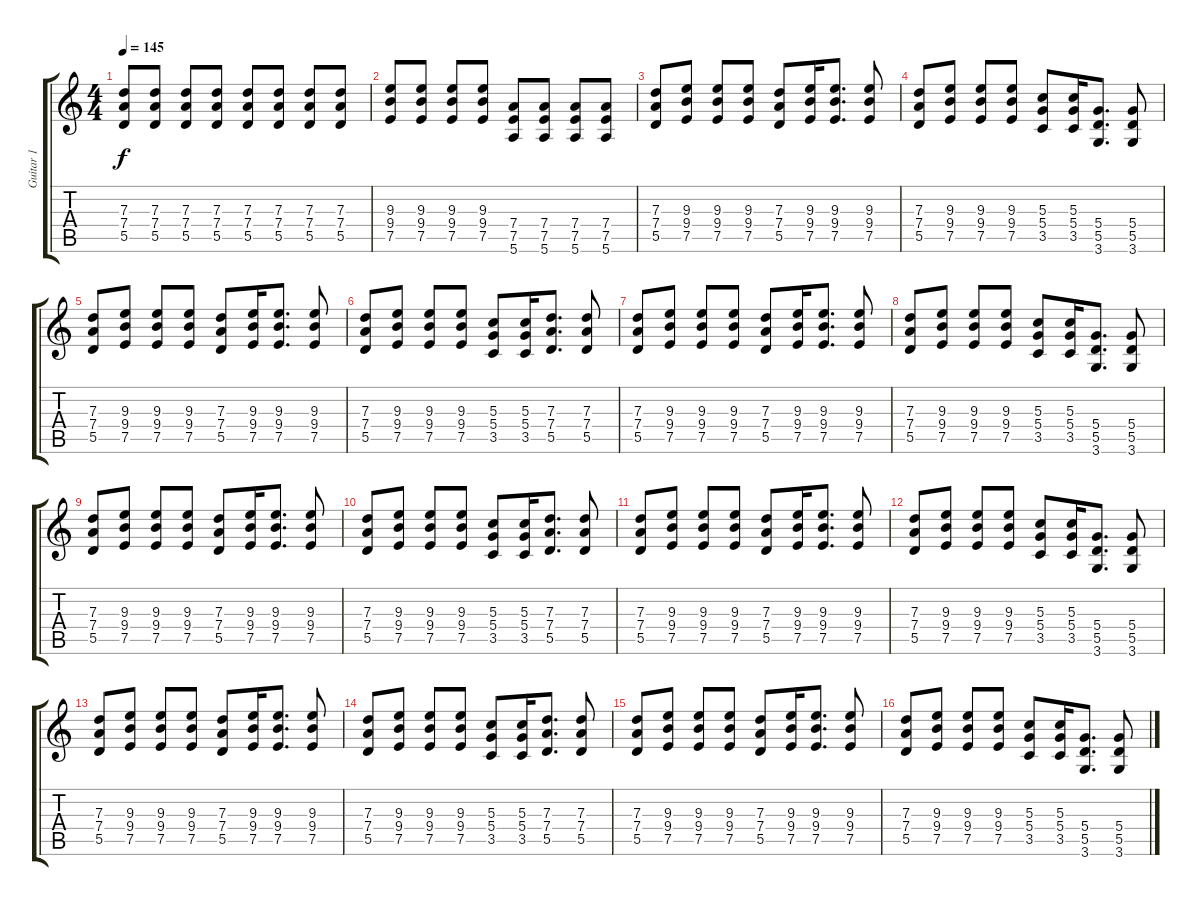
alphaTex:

\track ("Guitar 1" "Guitar 1") {instrument distortionguitar}
\staff {score tabs}
\tuning (E4 B3 G3 D3 A2 E2) {hide}
\ts (4 4)
\tempo 145
\clef g2
\ks c
(7.3 7.4 5.5).8{dy f} (7.3 7.4 5.5).8 (7.3 7.4 5.5).8 (7.3 7.4 5.5).8 (7.3 7.4 5.5).8 (7.3 7.4 5.5).8 (7.3 7.4 5.5).8 (7.3 7.4 5.5).8 |
(9.3 9.4 7.5).8 (9.3 9.4 7.5).8 (9.3 9.4 7.5).8 (9.3 9.4 7.5).8 (7.4 7.5 5.6).8 (7.4 7.5 5.6).8 (7.4 7.5 5.6).8 (7.4 7.5 5.6).8 |
(7.3 7.4 5.5).8 (9.3 9.4 7.5).8 (9.3 9.4 7.5).8 (9.3 9.4 7.5).8 (7.3 7.4 5.5).8 (9.3 9.4 7.5).16 (9.3 9.4 7.5).8{d} (9.3 9.4 7.5).8 |
(7.3 7.4 5.5).8 (9.3 9.4 7.5).8 (9.3 9.4 7.5).8 (9.3 9.4 7.5).8 (5.3 5.4 3.5).8 (5.3 5.4 3.5).16 (5.4 5.5 3.6).8{d} (5.4 5.5 3.6).8 |
(7.3 7.4 5.5).8 (9.3 9.4 7.5).8 (9.3 9.4 7.5).8 (9.3 9.4 7.5).8 (7.3 7.4 5.5).8 (9.3 9.4 7.5).16 (9.3 9.4 7.5).8{d} (9.3 9.4 7.5).8 |
(7.3 7.4 5.5).8 (9.3 9.4 7.5).8 (9.3 9.4 7.5).8 (9.3 9.4 7.5).8 (5.3 5.4 3.5).8 (5.3 5.4 3.5).16 (7.3 7.4 5.5).8{d} (7.3 7.4 5.5).8 |
(7.3 7.4 5.5).8 (9.3 9.4 7.5).8 (9.3 9.4 7.5).8 (9.3 9.4 7.5).8 (7.3 7.4 5.5).8 (9.3 9.4 7.5).16 (9.3 9.4 7.5).8{d} (9.3 9.4 7.5).8 |
(7.3 7.4 5.5).8 (9.3 9.4 7.5).8 (9.3 9.4 7.5).8 (9.3 9.4 7.5).8 (5.3 5.4 3.5).8 (5.3 5.4 3.5).16 (5.4 5.5 3.6).8{d} (5.4 5.5 3.6).8 |
(7.3 7.4 5.5).8 (9.3 9.4 7.5).8 (9.3 9.4 7.5).8 (9.3 9.4 7.5).8 (7.3 7.4 5.5).8 (9.3 9.4 7.5).16 (9.3 9.4 7.5).8{d} (9.3 9.4 7.5).8 |
(7.3 7.4 5.5).8 (9.3 9.4 7.5).8 (9.3 9.4 7.5).8 (9.3 9.4 7.5).8 (5.3 5.4 3.5).8 (5.3 5.4 3.5).16 (7.3 7.4 5.5).8{d} (7.3 7.4 5.5).8 |
(7.3 7.4 5.5).8 (9.3 9.4 7.5).8 (9.3 9.4 7.5).8 (9.3 9.4 7.5).8 (7.3 7.4 5.5).8 (9.3 9.4 7.5).16 (9.3 9.4 7.5).8{d} (9.3 9.4 7.5).8 |
(7.3 7.4 5.5).8 (9.3 9.4 7.5).8 (9.3 9.4 7.5).8 (9.3 9.4 7.5).8 (5.3 5.4 3.5).8 (5.3 5.4 3.5).16 (5.4 5.5 3.6).8{d} (5.4 5.5 3.6).8 |
(7.3 7.4 5.5).8 (9.3 9.4 7.5).8 (9.3 9.4 7.5).8 (9.3 9.4 7.5).8 (7.3 7.4 5.5).8 (9.3 9.4 7.5).16 (9.3 9.4 7.5).8{d} (9.3 9.4 7.5).8 |
(7.3 7.4 5.5).8 (9.3 9.4 7.5).8 (9.3 9.4 7.5).8 (9.3 9.4 7.5).8 (5.3 5.4 3.5).8 (5.3 5.4 3.5).16 (7.3 7.4 5.5).8{d} (7.3 7.4 5.5).8 |
(7.3 7.4 5.5).8 (9.3 9.4 7.5).8 (9.3 9.4 7.5).8 (9.3 9.4 7.5).8 (7.3 7.4 5.5).8 (9.3 9.4 7.5).16 (9.3 9.4 7.5).8{d} (9.3 9.4 7.5).8 |
(7.3 7.4 5.5).8 (9.3 9.4 7.5).8 (9.3 9.4 7.5).8 (9.3 9.4 7.5).8 (5.3 5.4 3.5).8 (5.3 5.4 3.5).16 (5.4 5.5 3.6).8{d} (5.4 5.5 3.6).8
